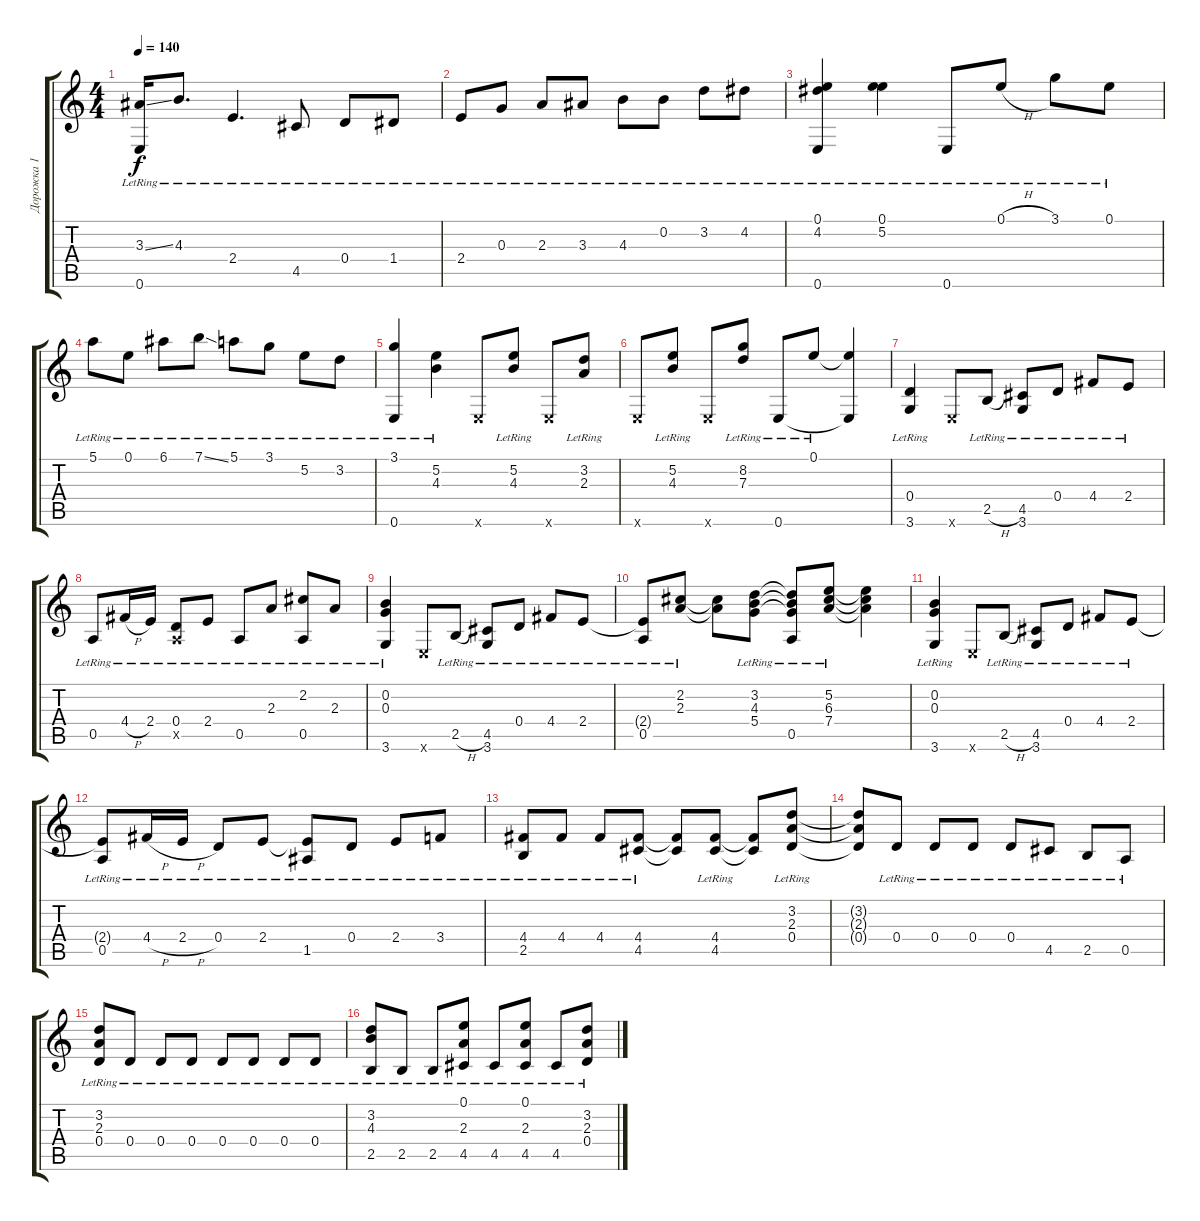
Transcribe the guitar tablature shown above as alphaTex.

\track ("Дорожка 1" "Дорожка 1") {instrument acousticguitarsteel}
\staff {score tabs}
\tuning (E4 B3 G3 D3 A2 E2) {hide}
\ts (4 4)
\tempo 140
\clef g2
\ks c
(3.3{ss lr} 0.6{lr}).16{dy f} 4.3{lr}.8{d} 2.4{lr}.4{d} 4.5{lr}.8 0.4{lr}.8 1.4{lr}.8 |
2.4{lr}.8 0.3{lr}.8 2.3{lr}.8 3.3{lr}.8 4.3{lr}.8 0.2{lr}.8 3.2{lr}.8 4.2{lr}.8 |
(0.1{lr} 4.2{lr} 0.6{lr}).4 (0.1{lr} 5.2{lr}).4 0.6{lr}.8 0.1{h lr}.8 3.1{lr}.8 0.1{lr}.8 |
5.1{lr}.8 0.1{lr}.8 6.1{lr}.8 7.1{ss lr}.8 5.1{lr}.8 3.1{lr}.8 5.2{lr}.8 3.2{lr}.8 |
(3.1{lr} 0.6{lr}).4 (5.2{lr} 4.3{lr}).4 0.6{x}.8 (5.2{lr} 4.3{lr}).8 0.6{x}.8 (3.2{lr} 2.3{lr}).8 |
0.6{x}.8 (5.2{lr} 4.3{lr}).8 0.6{x}.8 (8.2{lr} 7.3{lr}).8 0.6{lr}.8 0.1{lr}.8 (0.1{t} 0.6{t}).4 |
(0.4{lr} 3.6{lr}).4 0.6{x}.8 2.5{h lr}.8 (4.5{lr} 3.6{lr}).8 0.4{lr}.8 4.4{lr}.8 2.4{lr}.8 |
0.5{lr}.8 4.4{h lr}.16 2.4{lr}.16 (0.4{lr} 0.5{x}).8 2.4{lr}.8 0.5{lr}.8 2.3{lr}.8 (2.2{lr} 0.5{lr}).8 2.3{lr}.8 |
(0.2{lr} 0.3{lr} 3.6{lr}).4 0.6{x}.8 2.5{h lr}.8 (4.5{lr} 3.6{lr}).8 0.4{lr}.8 4.4{lr}.8 2.4{lr}.8 |
(2.4{t} 0.5{lr}).8 (2.2{lr} 2.3{lr}).8 (2.2{t} 2.3{t}).8 (3.2{lr} 4.3{lr} 5.4{lr}).8 (3.2{t} 4.3{t} 5.4{t} 0.5{lr}).8 (5.2{lr} 6.3{lr} 7.4{lr}).8 (5.2{t} 6.3{t} 7.4{t}).4 |
(0.2{lr} 0.3{lr} 3.6{lr}).4 0.6{x}.8 2.5{h lr}.8 (4.5{lr} 3.6{lr}).8 0.4{lr}.8 4.4{lr}.8 2.4{lr}.8 |
(2.4{t} 0.5{lr}).8 4.4{h lr}.16 2.4{h lr}.16 0.4{lr}.8 2.4{lr}.8 (2.4{t} 1.5{lr}).8 0.4{lr}.8 2.4{lr}.8 3.4{lr}.8 |
(4.4{lr} 2.5{lr}).8 4.4{lr}.8 4.4{lr}.8 (4.4{lr} 4.5{lr}).8 (4.4{t} 4.5{t}).8 (4.4{lr} 4.5{lr}).8 (4.4{t} 4.5{t}).8 (3.2{lr} 2.3{lr} 0.4{lr}).8 |
(3.2{t} 2.3{t} 0.4{t}).8 0.4{lr}.8 0.4{lr}.8 0.4{lr}.8 0.4{lr}.8 4.5{lr}.8 2.5{lr}.8 0.5{lr}.8 |
(3.2{lr} 2.3{lr} 0.4{lr}).8 0.4{lr}.8 0.4{lr}.8 0.4{lr}.8 0.4{lr}.8 0.4{lr}.8 0.4{lr}.8 0.4{lr}.8 |
(3.2{lr} 4.3{lr} 2.5{lr}).8 2.5{lr}.8 2.5{lr}.8 (0.1{lr} 2.3{lr} 4.5{lr}).8 4.5{lr}.8 (0.1{lr} 2.3{lr} 4.5{lr}).8 4.5{lr}.8 (3.2{lr} 2.3{lr} 0.4{lr}).8
